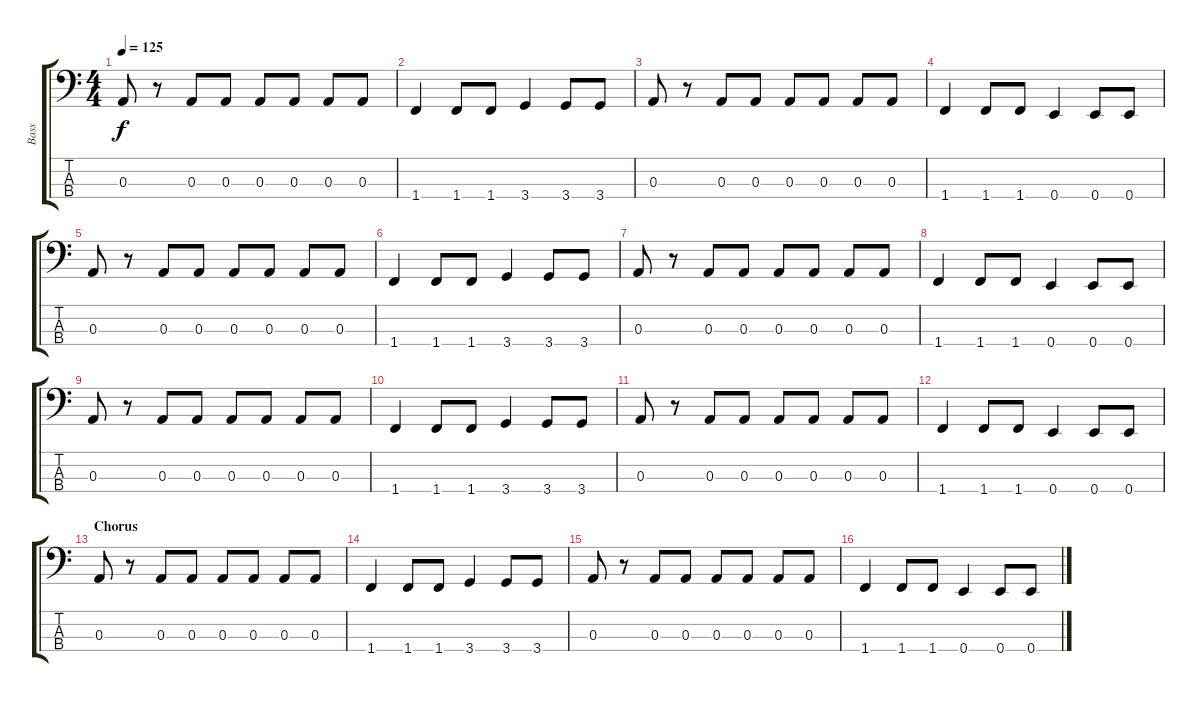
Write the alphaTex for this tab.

\track ("Bass" "Bass") {instrument electricbassfinger}
\staff {score tabs}
\tuning (G2 D2 A1 E1) {hide}
\ts (4 4)
\tempo 125
\clef f4
\ks c
0.3.8{dy f} r.8 0.3.8 0.3.8 0.3.8 0.3.8 0.3.8 0.3.8 |
1.4.4 1.4.8 1.4.8 3.4.4 3.4.8 3.4.8 |
0.3.8 r.8 0.3.8 0.3.8 0.3.8 0.3.8 0.3.8 0.3.8 |
1.4.4 1.4.8 1.4.8 0.4.4 0.4.8 0.4.8 |
0.3.8 r.8 0.3.8 0.3.8 0.3.8 0.3.8 0.3.8 0.3.8 |
1.4.4 1.4.8 1.4.8 3.4.4 3.4.8 3.4.8 |
0.3.8 r.8 0.3.8 0.3.8 0.3.8 0.3.8 0.3.8 0.3.8 |
1.4.4 1.4.8 1.4.8 0.4.4 0.4.8 0.4.8 |
0.3.8 r.8 0.3.8 0.3.8 0.3.8 0.3.8 0.3.8 0.3.8 |
1.4.4 1.4.8 1.4.8 3.4.4 3.4.8 3.4.8 |
0.3.8 r.8 0.3.8 0.3.8 0.3.8 0.3.8 0.3.8 0.3.8 |
1.4.4 1.4.8 1.4.8 0.4.4 0.4.8 0.4.8 |
\section ("" "Chorus")
0.3.8 r.8 0.3.8 0.3.8 0.3.8 0.3.8 0.3.8 0.3.8 |
1.4.4 1.4.8 1.4.8 3.4.4 3.4.8 3.4.8 |
0.3.8 r.8 0.3.8 0.3.8 0.3.8 0.3.8 0.3.8 0.3.8 |
1.4.4 1.4.8 1.4.8 0.4.4 0.4.8 0.4.8
